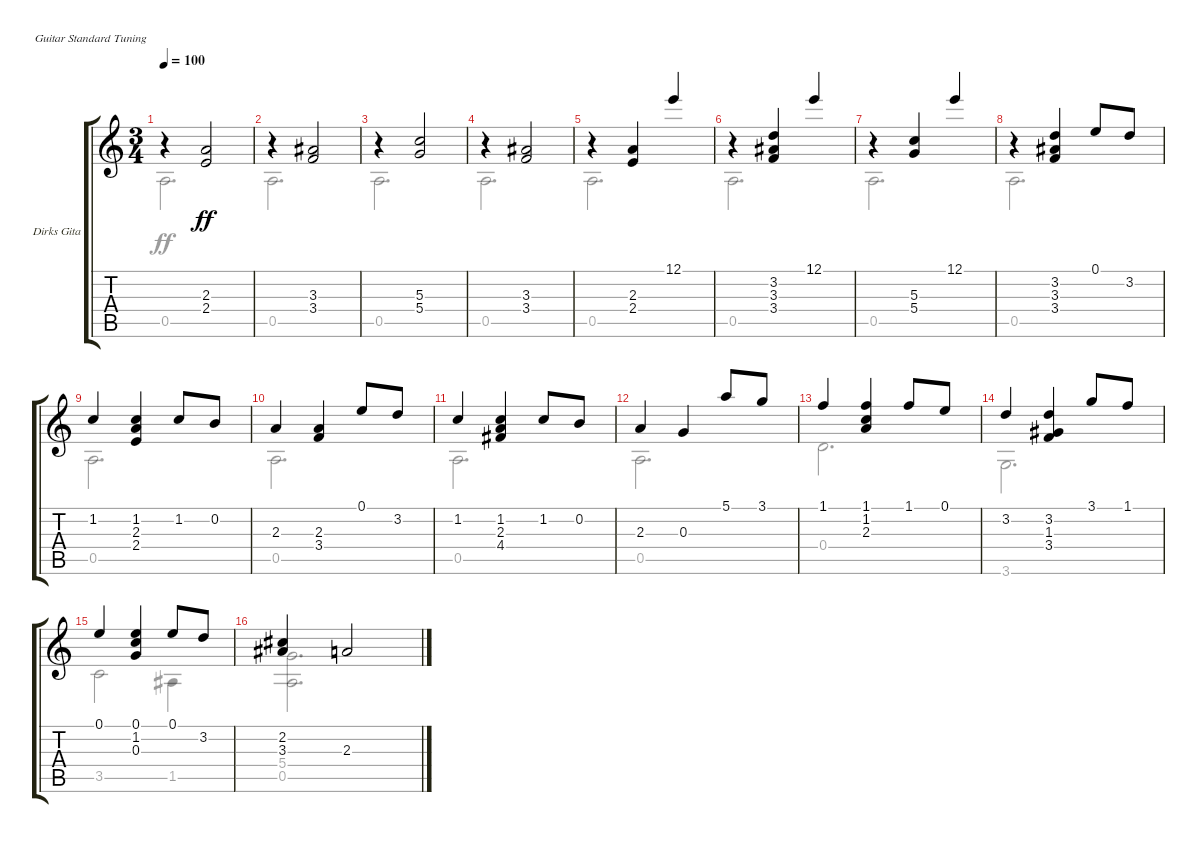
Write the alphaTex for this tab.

\bracketExtendMode groupsimilarinstruments
\firstSystemTrackNameOrientation horizontal
\otherSystemsTrackNameOrientation horizontal
\track ("Dirks Gitarre" "Dirks Gita") {instrument acousticguitarnylon}
\staff {score tabs}
\tuning (E4 B3 G3 D3 A2 E2)
\voice
\ts (3 4)
\tempo 100
\clef g2
\ks aminor
r.4{dy ff instrument acousticguitarnylon} (2.3 2.4).2 |
r.4 (3.3 3.4).2 |
r.4 (5.3 5.4).2 |
r.4 (3.3 3.4).2 |
r.4 (2.3 2.4).4 12.1.4 |
r.4 (3.2 3.3 3.4).4 12.1.4 |
r.4 (5.3 5.4).4 12.1.4 |
r.4 (3.2 3.3 3.4).4 0.1.8 3.2.8 |
1.2.4 (1.2 2.3 2.4).4 1.2.8 0.2.8 |
2.3.4 (2.3 3.4).4 0.1.8 3.2.8 |
1.2.4 (1.2 2.3 4.4).4 1.2.8 0.2.8 |
2.3.4 0.3.4 5.1.8 3.1.8 |
1.1.4 (1.1 1.2 2.3).4 1.1.8 0.1.8 |
3.2.4 (3.2 1.3 3.4).4 3.1.8 1.1.8 |
0.1.4 (0.1 1.2 0.3).4 0.1.8 3.2.8 |
(2.2 3.3).4 2.3.2
\voice
\clef g2
\ottava regular
\simile none
\ks aminor
0.5.2{d dy ff} |
0.5.2{d} |
0.5.2{d} |
0.5.2{d} |
0.5.2{d} |
0.5.2{d} |
0.5.2{d} |
0.5.2{d} |
0.5.2{d} |
0.5.2{d} |
0.5.2{d} |
0.5.2{d} |
0.4.2{d} |
3.6.2{d} |
3.5.2 1.5.4 |
(5.4 0.5).2{d}
